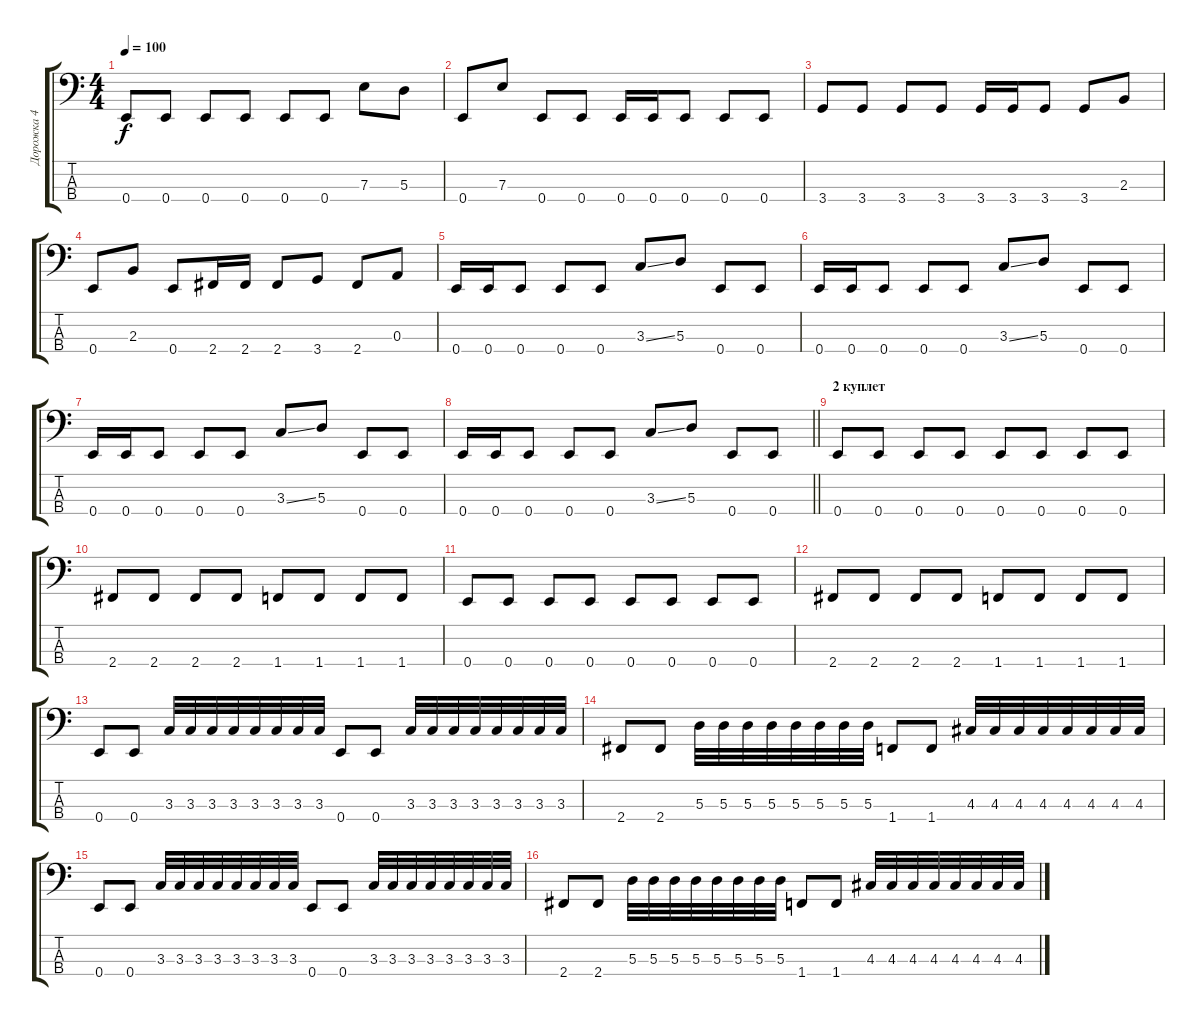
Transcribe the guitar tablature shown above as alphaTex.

\track ("Дорожка 4" "Дорожка 4") {instrument slapbass1}
\staff {score tabs}
\tuning (G2 D2 A1 E1) {hide}
\ts (4 4)
\tempo 100
\clef f4
\ks c
0.4.8{dy f} 0.4.8 0.4.8 0.4.8 0.4.8 0.4.8 7.3.8 5.3.8 |
0.4.8 7.3.8 0.4.8 0.4.8 0.4.16 0.4.16 0.4.8 0.4.8 0.4.8 |
3.4.8 3.4.8 3.4.8 3.4.8 3.4.16 3.4.16 3.4.8 3.4.8 2.3.8 |
0.4.8 2.3.8 0.4.8 2.4.16 2.4.16 2.4.8 3.4.8 2.4.8 0.3.8 |
0.4.16 0.4.16 0.4.8 0.4.8 0.4.8 3.3{ss}.8 5.3.8 0.4.8 0.4.8 |
0.4.16 0.4.16 0.4.8 0.4.8 0.4.8 3.3{ss}.8 5.3.8 0.4.8 0.4.8 |
0.4.16 0.4.16 0.4.8 0.4.8 0.4.8 3.3{ss}.8 5.3.8 0.4.8 0.4.8 |
\barLineRight lightlight
0.4.16 0.4.16 0.4.8 0.4.8 0.4.8 3.3{ss}.8 5.3.8 0.4.8 0.4.8 |
\section ("" "2 куплет")
0.4.8 0.4.8 0.4.8 0.4.8 0.4.8 0.4.8 0.4.8 0.4.8 |
2.4.8 2.4.8 2.4.8 2.4.8 1.4.8 1.4.8 1.4.8 1.4.8 |
0.4.8 0.4.8 0.4.8 0.4.8 0.4.8 0.4.8 0.4.8 0.4.8 |
2.4.8 2.4.8 2.4.8 2.4.8 1.4.8 1.4.8 1.4.8 1.4.8 |
0.4.8 0.4.8 3.3.32 3.3.32 3.3.32 3.3.32 3.3.32 3.3.32 3.3.32 3.3.32 0.4.8 0.4.8 3.3.32 3.3.32 3.3.32 3.3.32 3.3.32 3.3.32 3.3.32 3.3.32 |
2.4.8 2.4.8 5.3.32 5.3.32 5.3.32 5.3.32 5.3.32 5.3.32 5.3.32 5.3.32 1.4.8 1.4.8 4.3.32 4.3.32 4.3.32 4.3.32 4.3.32 4.3.32 4.3.32 4.3.32 |
0.4.8 0.4.8 3.3.32 3.3.32 3.3.32 3.3.32 3.3.32 3.3.32 3.3.32 3.3.32 0.4.8 0.4.8 3.3.32 3.3.32 3.3.32 3.3.32 3.3.32 3.3.32 3.3.32 3.3.32 |
2.4.8 2.4.8 5.3.32 5.3.32 5.3.32 5.3.32 5.3.32 5.3.32 5.3.32 5.3.32 1.4.8 1.4.8 4.3.32 4.3.32 4.3.32 4.3.32 4.3.32 4.3.32 4.3.32 4.3.32
